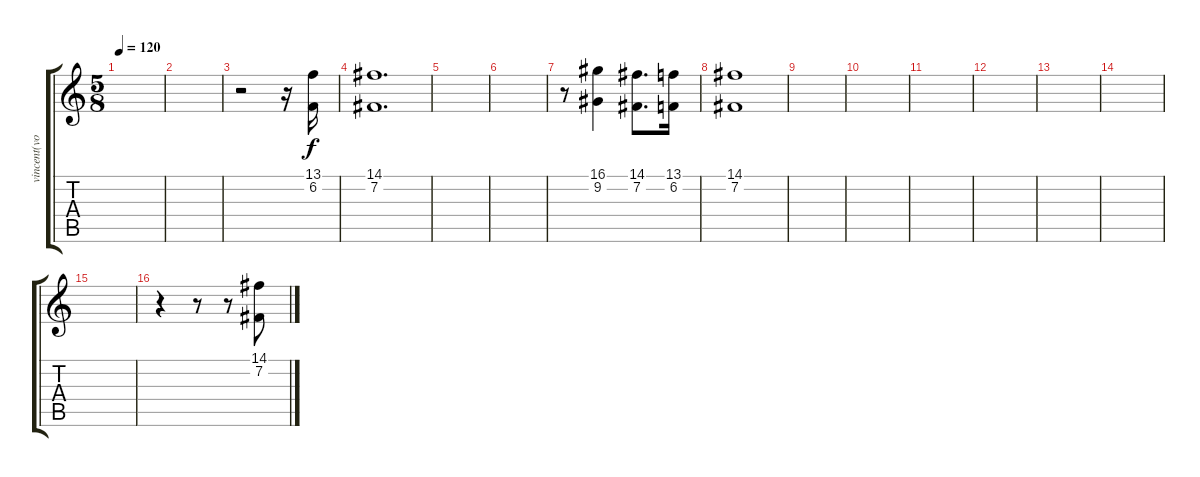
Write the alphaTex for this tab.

\track ("vincent(vocal)" "vincent(vo") {instrument tenorsax}
\staff {score tabs}
\tuning (E4 B3 G3 D3 A2 E2) {hide}
\ts (5 8)
\tempo 120
\clef g2
\ks c
|
|
r.2 r.16 (13.1 6.2).16 |
(14.1 7.2).1{d} |
|
|
r.8 (16.1 9.2).4 (14.1 7.2).8{d} (13.1 6.2).16 |
(14.1 7.2).1 |
|
|
|
|
|
|
|
r.4 r.8 r.8 (14.1 7.2).8
